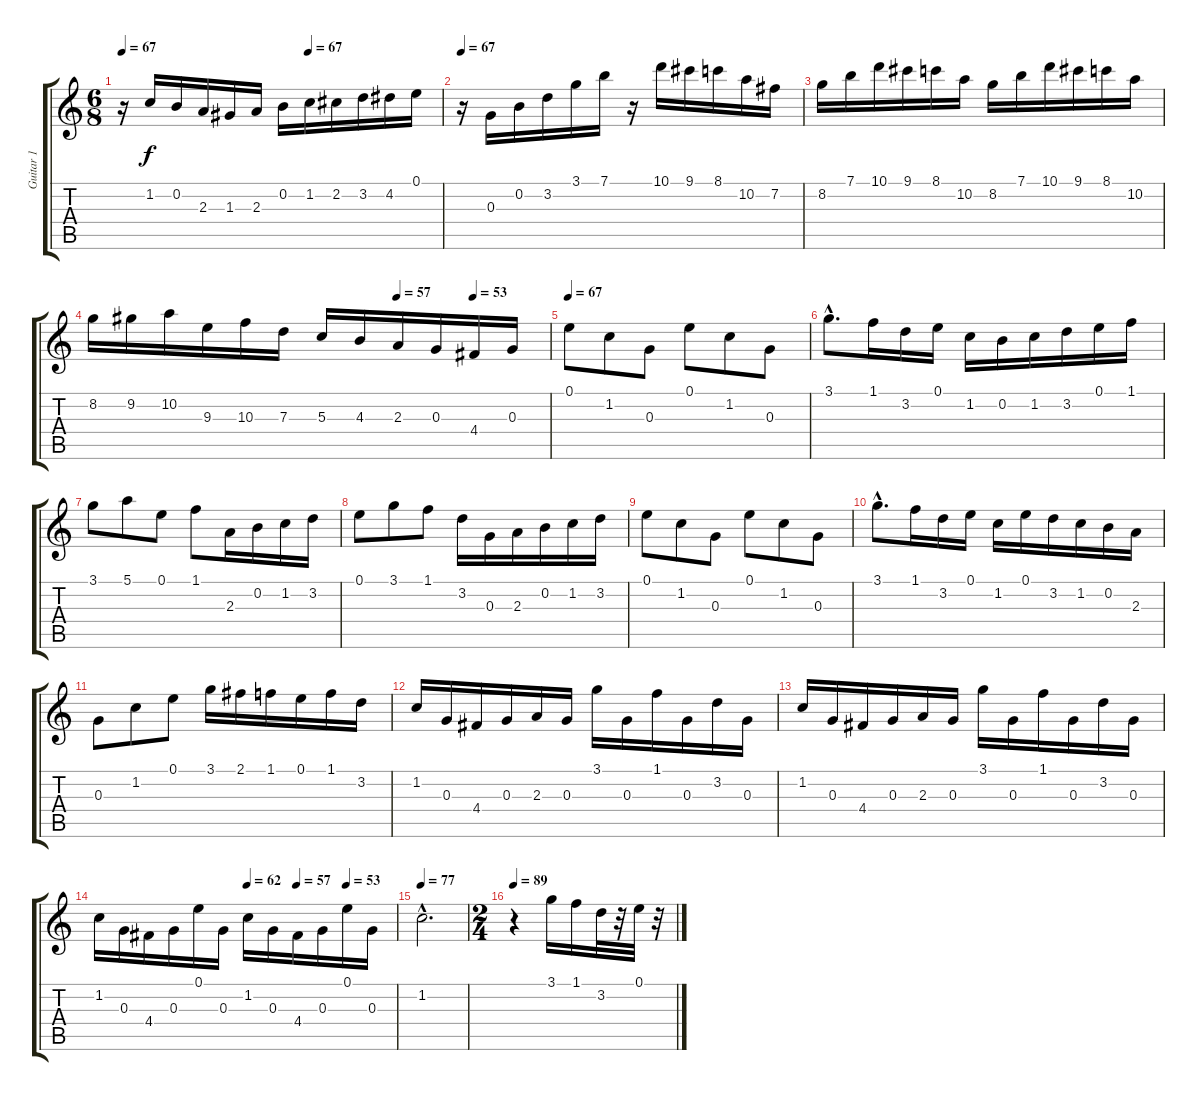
\track ("Guitar 1" "Guitar 1") {instrument acousticguitarnylon}
\staff {score tabs}
\tuning (E4 B3 G3 D3 A2 E2) {hide}
\ts (6 8)
\tempo 67
\tempo (67 0.5833333333333334)
\clef g2
\ks c
r.16{dy f} 1.2.16 0.2.16 2.3.16 1.3.16 2.3.16 0.2.16 1.2.16 2.2.16 3.2.16 4.2.16 0.1.16 |
\tempo 67
r.16 0.3.16 0.2.16 3.2.16 3.1.16 7.1.16 r.16 10.1.16 9.1.16 8.1.16 10.2.16 7.2.16 |
8.2.16 7.1.16 10.1.16 9.1.16 8.1.16 10.2.16 8.2.16 7.1.16 10.1.16 9.1.16 8.1.16 10.2.16 |
\tempo (57 0.6666666666666666)
\tempo (53 0.8333333333333334)
8.2.16 9.2.16 10.2.16 9.3.16 10.3.16 7.3.16 5.3.16 4.3.16 2.3.16 0.3.16 4.4.16 0.3.16 |
\tempo 67
0.1.8 1.2.8 0.3.8 0.1.8 1.2.8 0.3.8 |
3.1{hac}.8{d} 1.1.16 3.2.16 0.1.16 1.2.16 0.2.16 1.2.16 3.2.16 0.1.16 1.1.16 |
3.1.8 5.1.8 0.1.8 1.1.8 2.3.16 0.2.16 1.2.16 3.2.16 |
0.1.8 3.1.8 1.1.8 3.2.16 0.3.16 2.3.16 0.2.16 1.2.16 3.2.16 |
0.1.8 1.2.8 0.3.8 0.1.8 1.2.8 0.3.8 |
3.1{hac}.8{d} 1.1.16 3.2.16 0.1.16 1.2.16 0.1.16 3.2.16 1.2.16 0.2.16 2.3.16 |
0.3.8 1.2.8 0.1.8 3.1.16 2.1.16 1.1.16 0.1.16 1.1.16 3.2.16 |
1.2.16 0.3.16 4.4.16 0.3.16 2.3.16 0.3.16 3.1.16 0.3.16 1.1.16 0.3.16 3.2.16 0.3.16 |
1.2.16 0.3.16 4.4.16 0.3.16 2.3.16 0.3.16 3.1.16 0.3.16 1.1.16 0.3.16 3.2.16 0.3.16 |
\tempo (62 0.5)
\tempo (57 0.6666666666666666)
\tempo (53 0.8333333333333334)
1.2.16 0.3.16 4.4.16 0.3.16 0.1.16 0.3.16 1.2.16 0.3.16 4.4.16 0.3.16 0.1.16 0.3.16 |
\tempo 77
1.2{hac}.2{d} |
\ts (2 4)
\tempo 89
r.4 3.1.16 1.1.16 3.2.32 r.32 0.1.32 r.32
